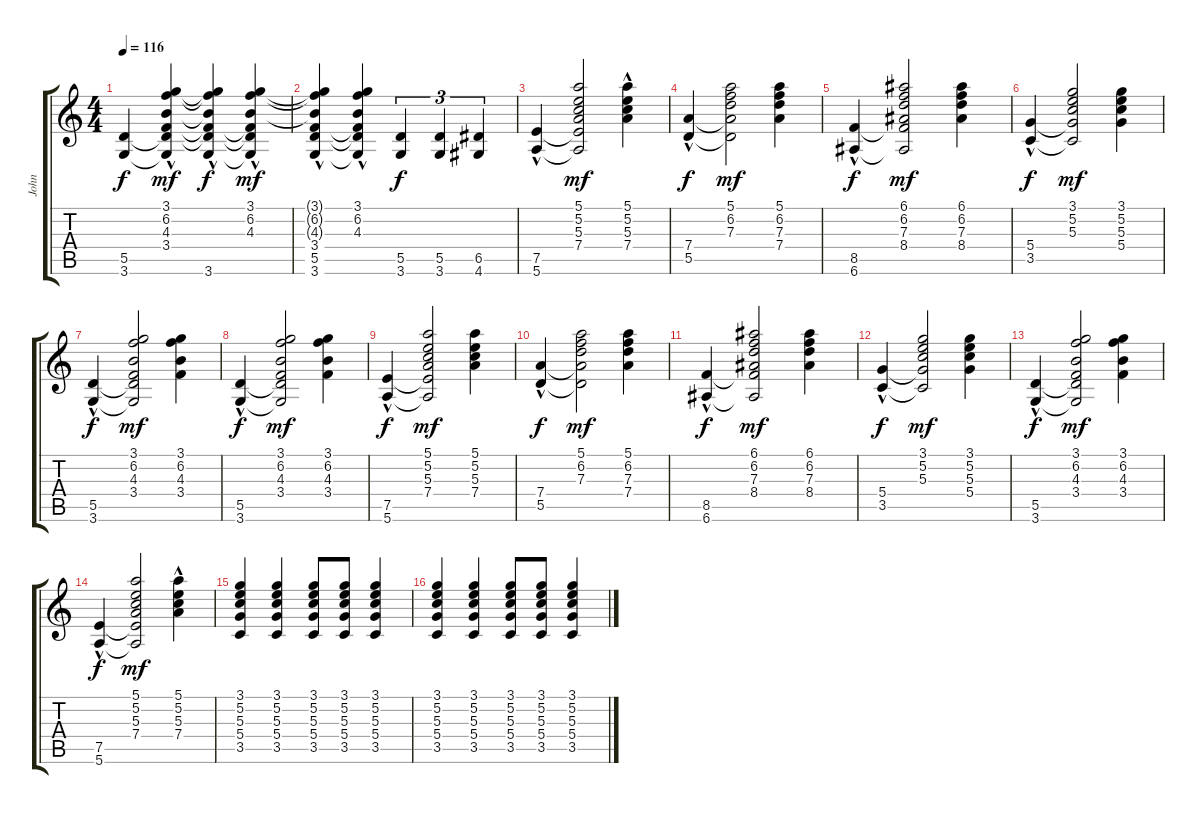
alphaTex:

\track ("John" "John") {instrument acousticguitarnylon}
\staff {score tabs}
\tuning (E4 B3 G3 D3 A2 E2) {hide}
\ts (4 4)
\tempo 116
\clef g2
\ks c
(5.5 3.6).4{dy f instrument acousticguitarnylon} (3.1 6.2 4.3 3.4{hac} 5.5{t} 3.6{t}).4{dy mf} (3.1{t} 6.2{t} 4.3{t} 3.4{hac t} 5.5{t} 3.6).4{dy f} (3.1 6.2 4.3 3.4{hac t} 5.5{t} 3.6{t}).4{dy mf} |
(3.1{t} 6.2{t} 4.3{t} 3.4{hac} 5.5 3.6).4 (3.1 6.2 4.3 3.4{hac t} 5.5{t} 3.6{t}).4 (5.5 3.6).4{tu (3 2) dy f} (5.5 3.6).4{tu (3 2)} (6.5 4.6).4{tu (3 2)} |
(7.5{hac} 5.6).4 (5.1 5.2 5.3 7.4 7.5{t} 5.6{t}).2{dy mf} (5.1{hac} 5.2{hac} 5.3{hac} 7.4{hac}).4 |
(7.4{hac} 5.5{hac}).4{dy f} (5.1 6.2 7.3 7.4{t} 5.5{t}).2{dy mf} (5.1 6.2 7.3 7.4).4 |
(8.5{hac} 6.6{hac}).4{dy f} (6.1 6.2 7.3 8.4 8.5{t} 6.6{t}).2{dy mf} (6.1 6.2 7.3 8.4).4 |
(5.4{hac} 3.5{hac}).4{dy f} (3.1 5.2 5.3 5.4{t} 3.5{t}).2{dy mf} (3.1 5.2 5.3 5.4).4 |
(5.5{hac} 3.6{hac}).4{dy f} (3.1 6.2 4.3 3.4 5.5{t} 3.6{t}).2{dy mf} (3.1 6.2 4.3 3.4).4 |
(5.5{hac} 3.6{hac}).4{dy f} (3.1 6.2 4.3 3.4 5.5{t} 3.6{t}).2{dy mf} (3.1 6.2 4.3 3.4).4 |
(7.5{hac} 5.6{hac}).4{dy f} (5.1 5.2 5.3 7.4 7.5{t} 5.6{t}).2{dy mf} (5.1 5.2 5.3 7.4).4 |
(7.4{hac} 5.5{hac}).4{dy f} (5.1 6.2 7.3 7.4{t} 5.5{t}).2{dy mf} (5.1 6.2 7.3 7.4).4 |
(8.5{hac} 6.6{hac}).4{dy f} (6.1 6.2 7.3 8.4 8.5{t} 6.6{t}).2{dy mf} (6.1 6.2 7.3 8.4).4 |
(5.4{hac} 3.5{hac}).4{dy f} (3.1 5.2 5.3 5.4{t} 3.5{t}).2{dy mf} (3.1 5.2 5.3 5.4).4 |
(5.5{hac} 3.6{hac}).4{dy f} (3.1 6.2 4.3 3.4 5.5{t} 3.6{t}).2{dy mf} (3.1 6.2 4.3 3.4).4 |
(7.5{hac} 5.6).4{dy f} (5.1 5.2 5.3 7.4 7.5{t} 5.6{t}).2{dy mf} (5.1{hac} 5.2{hac} 5.3{hac} 7.4{hac}).4 |
(3.1 5.2 5.3 5.4 3.5).4 (3.1 5.2 5.3 5.4 3.5).4 (3.1 5.2 5.3 5.4 3.5).8 (3.1 5.2 5.3 5.4 3.5).8 (3.1 5.2 5.3 5.4 3.5).4 |
(3.1 5.2 5.3 5.4 3.5).4 (3.1 5.2 5.3 5.4 3.5).4 (3.1 5.2 5.3 5.4 3.5).8 (3.1 5.2 5.3 5.4 3.5).8 (3.1 5.2 5.3 5.4 3.5).4
